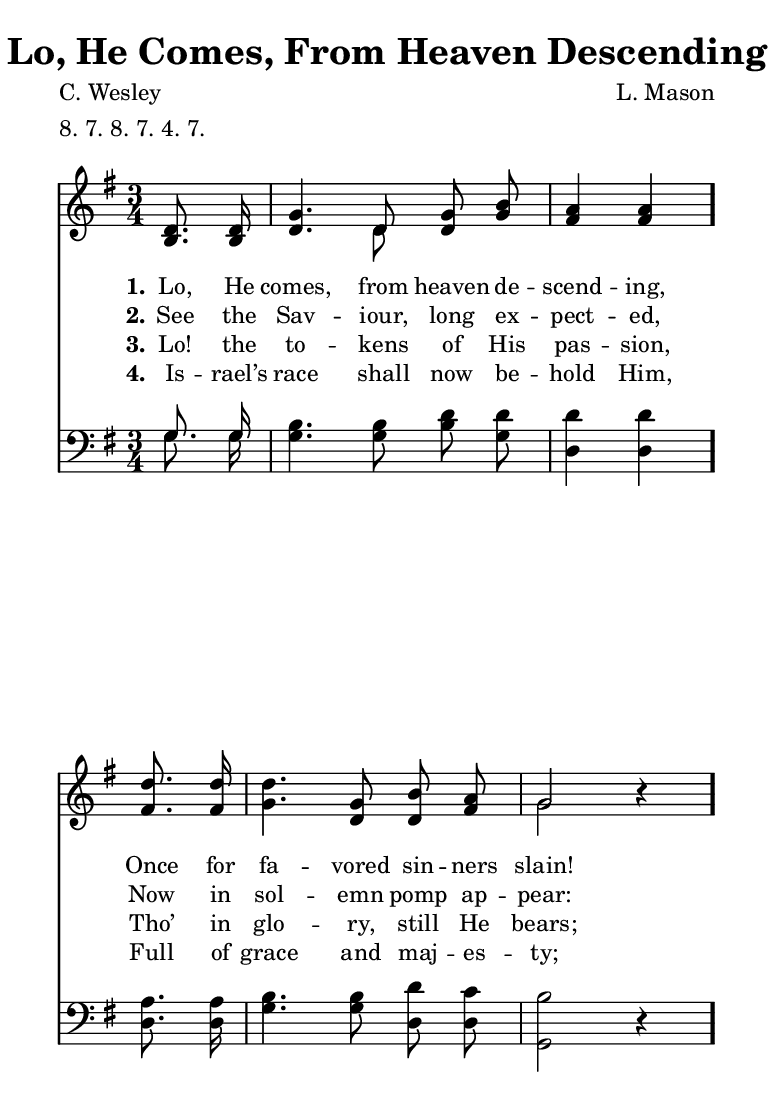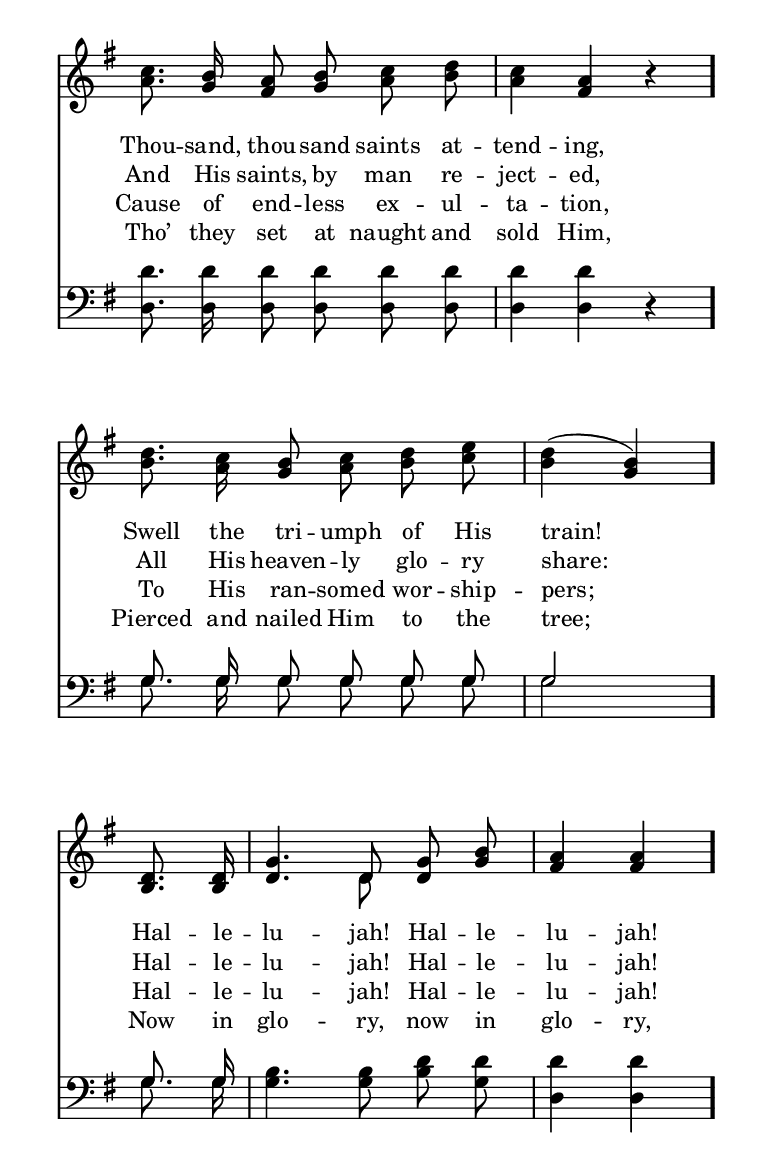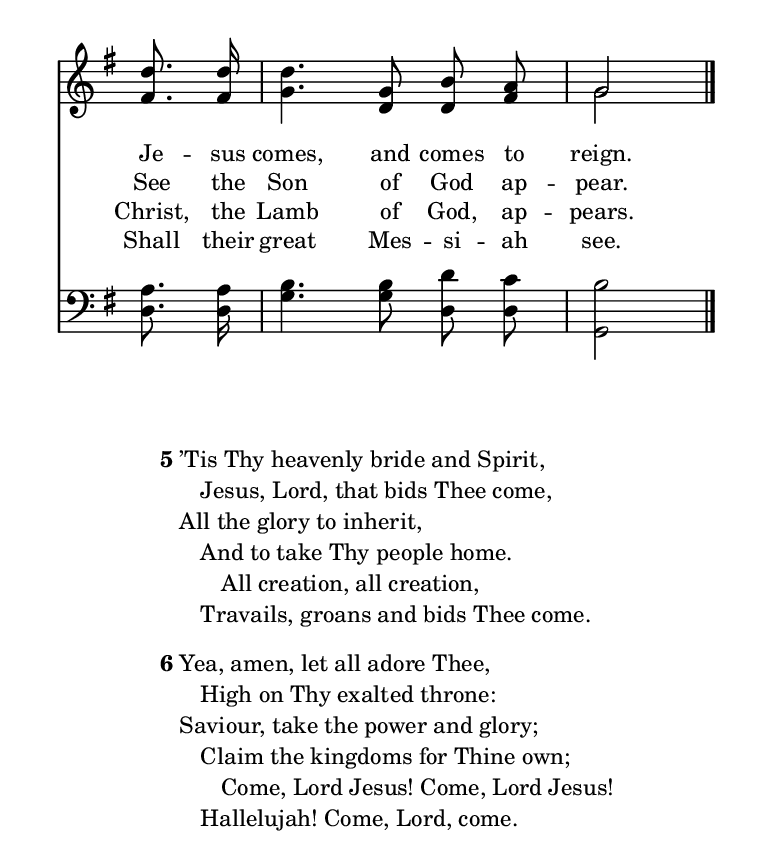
\include "common/global.ily"
\paper {
  \include "common/paper.ily"
}

\header{
  hymnnumber = "236"
  title = "Lo, He Comes, From Heaven Descending"
  tunename = "Harwell"
  meter = "8. 7. 8. 7. 4. 7."
  poet = "C. Wesley"
  composer = "L. Mason"
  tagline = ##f
}

global = {
  \include "common/overrides.ily"
  \override Staff.TimeSignature.style = #'numbered
  \time 3/4
  \override Score.MetronomeMark.transparent = ##t % hide all fermata changes too
  \tempo 4=80
  \key g \major
  \partial 4
  \autoBeamOff
}

patternA = { c8. c16 | c4. c8 c c | c4 c }
patternB = { c8. c16 | c4. c8 c c | c2 }
patternC = { c8. c16 c8 c c c | c4 c }
patternD = { c8. c16 c8 c c c | c2 }

notesSoprano = {
\global
\relative c' {

  d8. d16 | g4. d8 g b | a4 a
  \changePitch \patternB { d d | d g, b a | g } r4
  \changePitch \patternC { c b a b c d | c a } r4
  \changePitch \patternC { d c b c d e | d( b) }
  d,8. d16 | g4. d8 g b | a4 a
  \changePitch \patternB { d d | d g, b a | g }

  \bar "|."

}
}

notesAlto = {
\global
\relative e' {

  \changePitch \patternA { b b | d d d g | fis fis }
  \changePitch \patternB { fis fis | g d d fis | g } r4
  \changePitch \patternC { a g fis g a b | a fis } r4
  \changePitch \patternC { b a g a b c | b( g) }
  \changePitch \patternA { b, b | d d d g | fis fis }
  \changePitch \patternB { fis fis | g d d fis | g }

}
}

notesTenor = {
\global
\relative a {

  \changePitch \patternA { g g | b b d d | d d }
  \changePitch \patternB { a a | b b d c | b } r4
  \changePitch \patternC { d d d d d d | d d } r4
  \changePitch \patternD { g, g g g g g | g }
  \changePitch \patternA { g g | b b d d | d d }
  \changePitch \patternB { a a | b b d c | b }

}
}

notesBass = {
\global
\relative f {

  \changePitch \patternA { g g | g g b g | d d }
  \changePitch \patternB { d d | g g d d | g, } r4
  \changePitch \patternC { d' d d d d d | d d } r4
  \changePitch \patternD { g g g g g g | g }
  \changePitch \patternA { g g | g g b g | d d }
  \changePitch \patternB { d d | g g d d | g, }

}
}

wordsA = \lyricmode {
\set stanza = "1."

Lo, He comes, from heaven de -- scend -- ing, \bar "."
Once for fa -- vored sin -- ners slain! \bar "."
Thou -- sand, thou -- sand saints at -- tend -- ing, \bar "."
Swell the tri -- umph of His train! \bar "."
Hal -- le -- lu -- jah! Hal -- le -- lu -- jah! \bar "."
Je -- sus comes, and comes to reign. \bar "."

}

wordsB = \lyricmode {
\set stanza = "2."

See the Sav -- iour, long ex -- pect -- ed,
Now in sol -- emn pomp ap -- pear:
And His saints, by man re -- ject -- ed,
All His heaven -- ly glo -- ry share:
Hal -- le -- lu -- jah! Hal -- le -- lu -- jah!
See the Son of God ap -- pear.

}

wordsC = \lyricmode {
\set stanza = "3."

Lo! the to -- kens of His pas -- sion,
Tho’ in glo -- ry, still He bears;
Cause of end -- less ex -- ul -- ta -- tion,
To His ran -- somed wor -- ship -- pers;
Hal -- le -- lu -- jah! Hal -- le -- lu -- jah!
Christ, the Lamb of God, ap -- pears.

}

wordsD = \lyricmode {
\set stanza = "4."

Is -- rael’s race shall now be -- hold Him,
Full of grace and maj -- es -- ty;
Tho’ they set at naught and sold Him,
Pierced and nailed Him to the tree;
Now in glo -- ry, now in glo -- ry,
Shall their great Mes -- si -- ah see.

}

wordsE = \markuplist {

\line { ’Tis Thy heavenly bride and Spirit, }
\line { { \hspace #2 } Jesus, Lord, that bids Thee come, }
\line { All the glory to inherit, }
\line { { \hspace #2 } And to take Thy people home. }
\line { { \hspace #4 } All creation, all creation, }
\line { { \hspace #2 } Travails, groans and bids Thee come. }

}

wordsF = \markuplist {

\line { Yea, amen, let all adore Thee, }
\line { { \hspace #2 } High on Thy exalted throne: }
\line { Saviour, take the power and glory; }
\line { { \hspace #2 } Claim the kingdoms for Thine own; }
\line { { \hspace #4 } Come, Lord Jesus! Come, Lord Jesus! }
\line { { \hspace #2 } Hallelujah! Come, Lord, come. }

}

\score {
  \context ChoirStaff <<
    \context Staff = upper <<
      \set Staff.autoBeaming = ##f
      \set ChoirStaff.systemStartDelimiter = #'SystemStartBar
      \set ChoirStaff.printPartCombineTexts = ##f
      \partcombine #'(2 . 9) \notesSoprano \notesAlto
      \context NullVoice = sopranos { \voiceOne << \notesSoprano >> }
      \context NullVoice = altos { \voiceTwo << \notesAlto >> }
      \context Lyrics = one   \lyricsto sopranos \wordsA
      \context Lyrics = two   \lyricsto sopranos \wordsB
      \context Lyrics = three \lyricsto sopranos \wordsC
      \context Lyrics = four  \lyricsto sopranos \wordsD
    >>
    \context Staff = men <<
      \set Staff.autoBeaming = ##f
      \clef bass
      \set ChoirStaff.printPartCombineTexts = ##f
      \partcombine #'(2 . 9) \notesTenor \notesBass
      \context NullVoice = tenors { \voiceOne << \notesTenor >> }
      \context NullVoice = basses { \voiceTwo << \notesBass >> }
    >>
  >>
  \layout {
    \include "common/layout.ily"
  }
  \midi{
    \include "common/midi.ily"
  }
}

\markup { \fill-line { \column {
  \line{ \bold 5 \column { \wordsE } } \combine \null \vspace #0.4
  \line{ \bold 6 \column { \wordsF } } \combine \null \vspace #0.4
} } }

\version "2.19.49"  % necessary for upgrading to future LilyPond versions.

% vi:set et ts=2 sw=2 ai nocindent syntax=lilypond:
